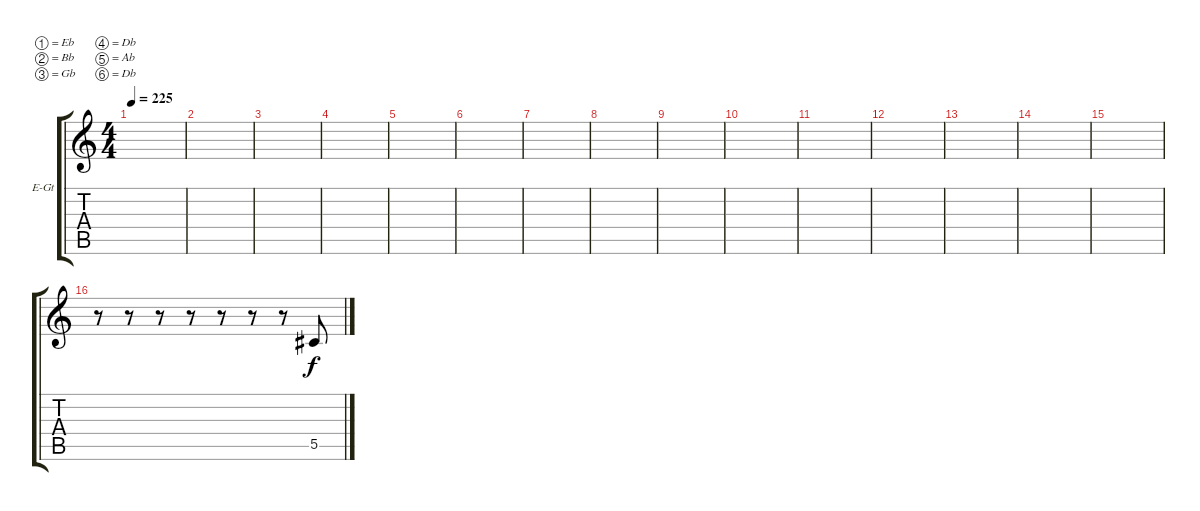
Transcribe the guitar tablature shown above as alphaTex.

\bracketExtendMode groupsimilarinstruments
\firstSystemTrackNameOrientation horizontal
\otherSystemsTrackNameOrientation horizontal
\track ("solo" "E-Gt") {instrument distortionguitar}
\staff {score tabs}
\tuning (Eb4 Bb3 Gb3 Db3 Ab2 Db2)
\ts (4 4)
\tempo 225
\clef g2
\ks c
|
|
|
|
|
|
|
|
|
|
|
|
|
|
|
r.8 r.8 r.8 r.8 r.8 r.8 r.8 5.5.8
